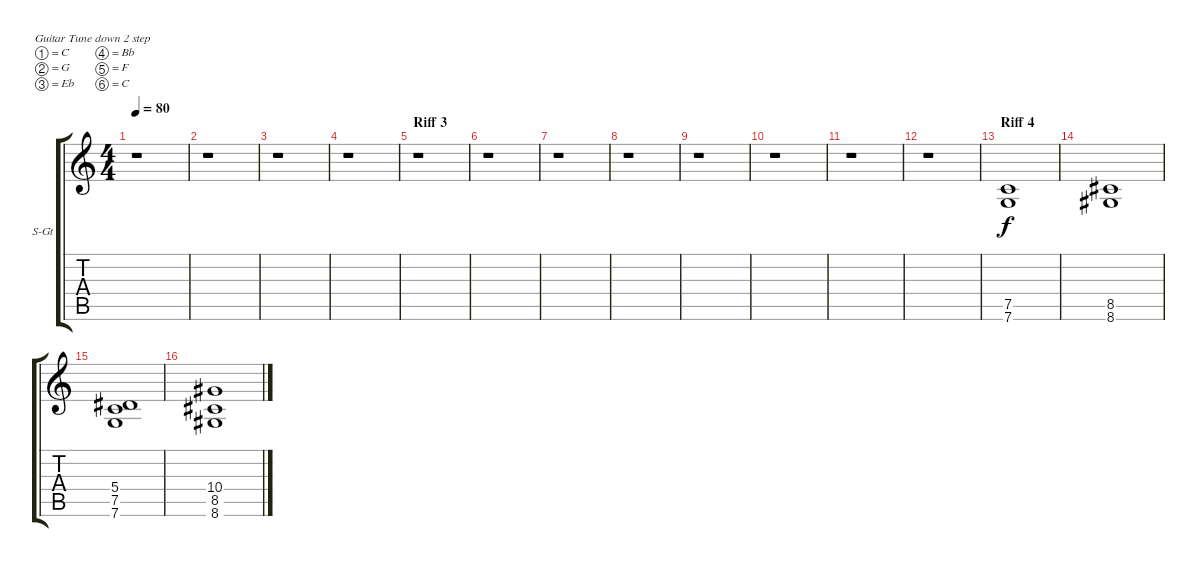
\bracketExtendMode groupsimilarinstruments
\firstSystemTrackNameOrientation horizontal
\otherSystemsTrackNameOrientation horizontal
\track ("Organ" "S-Gt") {instrument choiraahs}
\staff {score tabs}
\tuning (C4 G3 Eb3 Bb2 F2 C2)
\displaytranspose 12
\ts (4 4)
\tempo 80
\clef g2
\ks c
r.1{dy f} |
r.1 |
r.1 |
r.1 |
\section ("" "Riff 3")
r.1 |
r.1 |
r.1 |
r.1 |
r.1 |
r.1 |
r.1 |
r.1 |
\section ("" "Riff 4")
(7.5 7.6).1 |
(8.5 8.6).1 |
(5.4 7.5 7.6).1 |
(10.4 8.5 8.6).1
